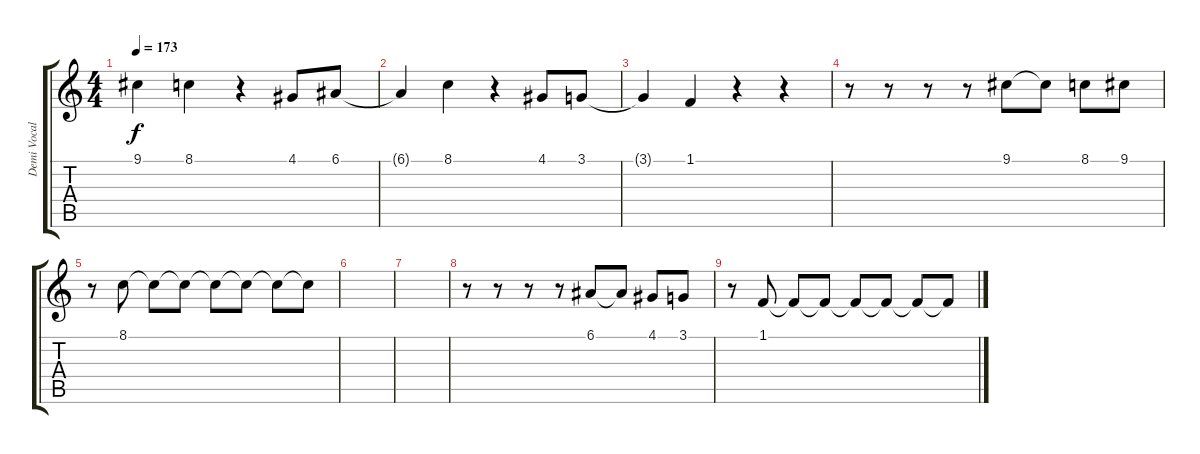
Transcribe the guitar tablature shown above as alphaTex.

\track ("Demi Vocal" "Demi Vocal") {instrument acousticgrandpiano}
\staff {score tabs}
\tuning (E4 B3 G3 D3 A2 E2) {hide}
\ts (4 4)
\tempo 173
\clef g2
\ks c
9.1.4{dy f} 8.1.4 r.4 4.1.8 6.1.8 |
6.1{t}.4 8.1.4 r.4 4.1.8 3.1.8 |
3.1{t}.4 1.1.4 r.4 r.4 |
r.8 r.8 r.8 r.8 9.1.8 9.1{t}.8 8.1.8 9.1.8 |
r.8 8.1.8 8.1{t}.8 8.1{t}.8 8.1{t}.8 8.1{t}.8 8.1{t}.8 8.1{t}.8 |
|
|
r.8 r.8 r.8 r.8 6.1.8 6.1{t}.8 4.1.8 3.1.8 |
r.8 1.1.8 1.1{t}.8 1.1{t}.8 1.1{t}.8 1.1{t}.8 1.1{t}.8 1.1{t}.8
